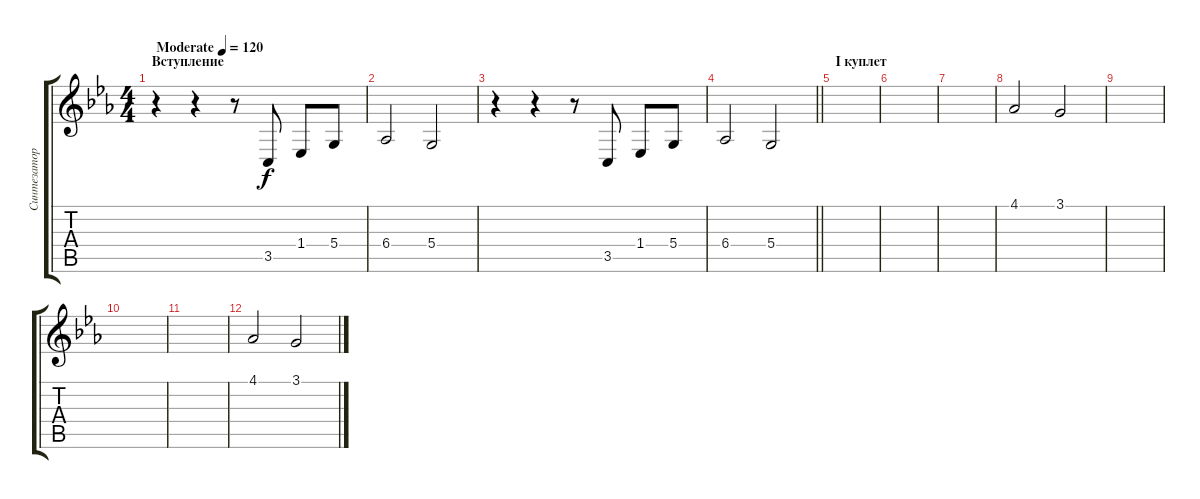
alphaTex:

\track ("Синтезатор" "Синтезатор") {instrument acousticgrandpiano}
\staff {score tabs}
\tuning (E4 B3 G3 D3 A2 E2) {hide}
\ts (4 4)
\section ("" "Вступление")
\tempo (120 "Moderate")
\clef g2
\ks cminor
r.4{dy f instrument acousticgrandpiano} r.4 r.8 3.5.8 1.4.8 5.4.8 |
6.4.2 5.4.2 |
r.4 r.4 r.8 3.5.8 1.4.8 5.4.8 |
\barLineRight lightlight
6.4.2 5.4.2 |
\section ("" "I куплет")
|
|
|
4.1.2 3.1.2 |
|
|
|
4.1.2 3.1.2
